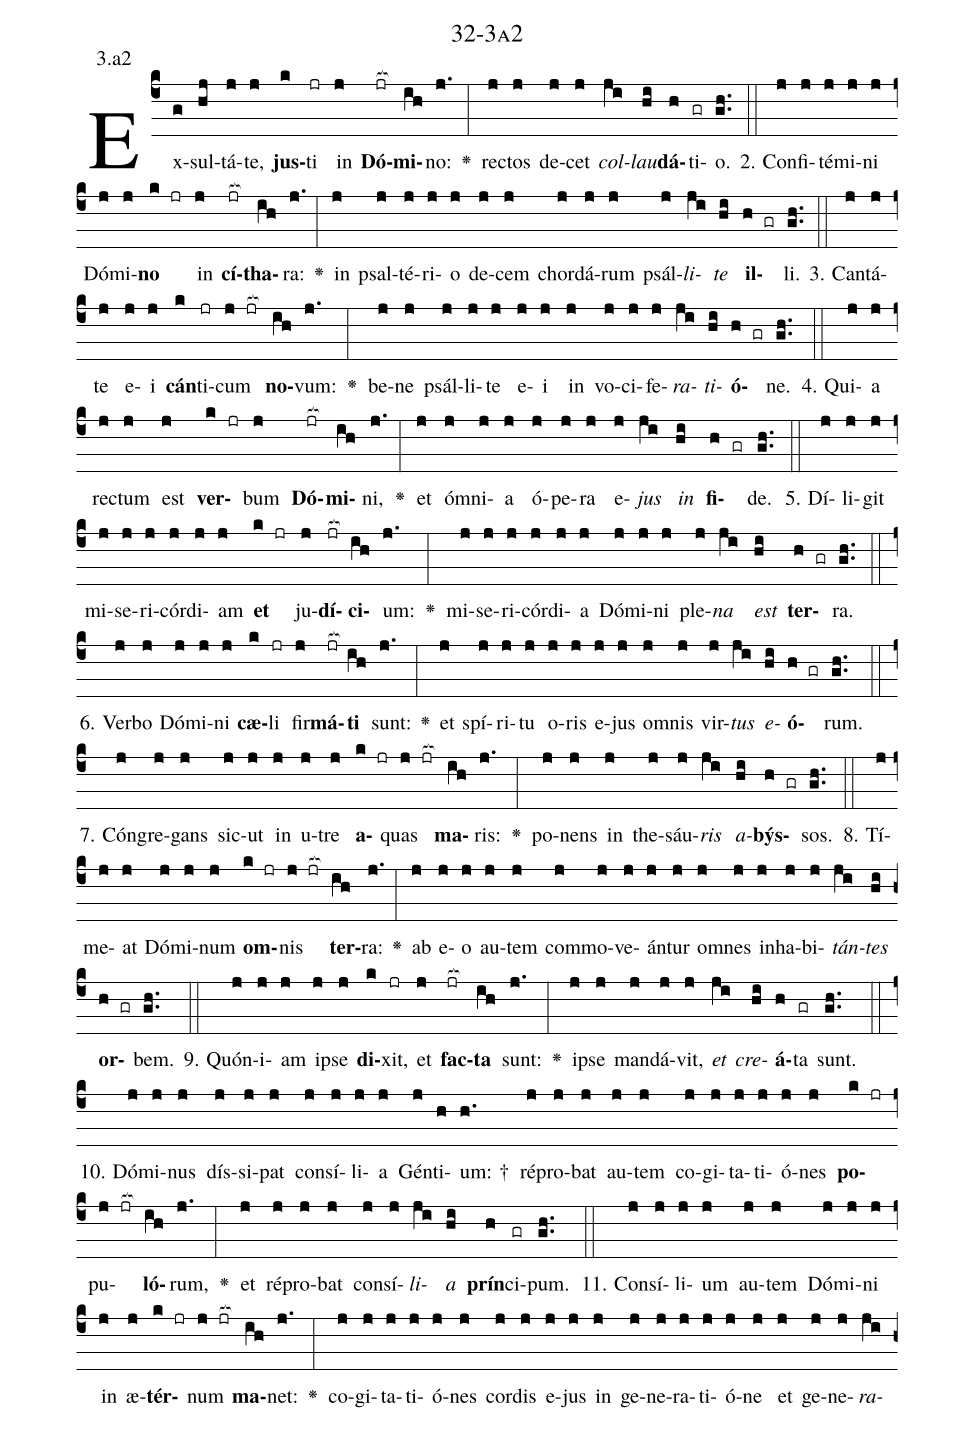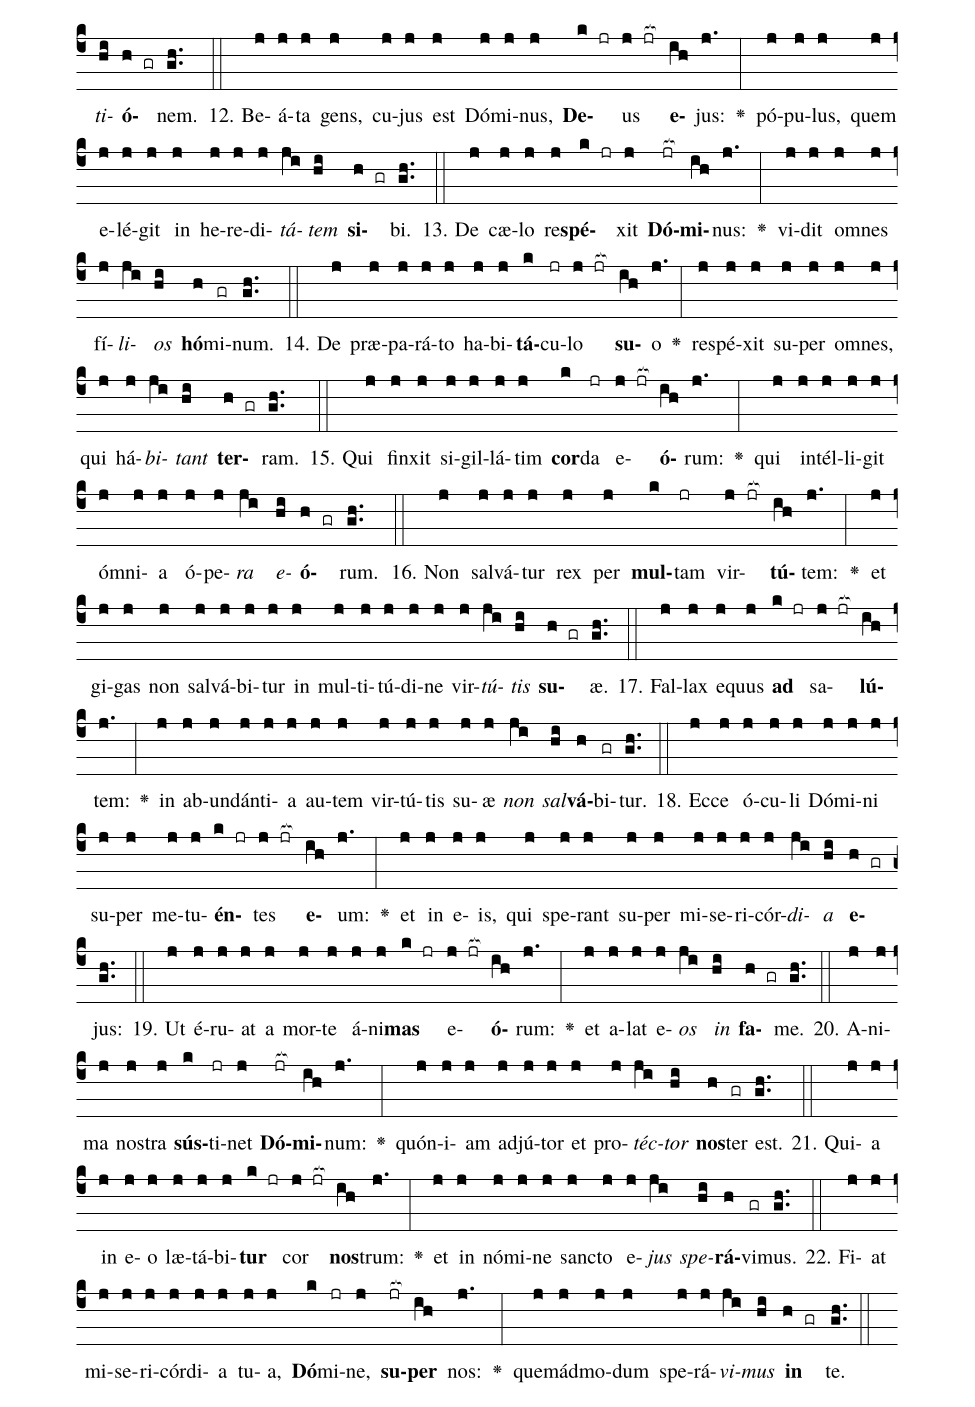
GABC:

name: 32-3a2;
annotation: 3.a2;
%%
(c4)Ex(g)sul(hj)tá(j)te,(j) <b>jus</b>(k)ti(jr) in(j) <b>Dó</b>(jr[ocb:1{])<b>mi</b>(ih[ocb:0}])no:(j.) <v>\greheightstar</v>(:) rec(j)tos(j) de(j)cet(j) <i>col</i>(ji)<i>lau</i>(hi)<b>dá</b>(h)ti(gr)o.(gh..) (::)
2. Con(j)fi(j)té(j)mi(j)ni(j) Dó(j)mi(j)<b>no</b>(k jr) in(j) <b>cí</b>(jr[ocb:1{])<b>tha</b>(ih[ocb:0}])ra:(j.) <v>\greheightstar</v>(:) in(j) psal(j)té(j)ri(j)o(j) de(j)cem(j) chor(j)dá(j)rum(j) psál(j)<i>li</i>(ji)<i>te</i>(hi) <b>il</b>(h gr)li.(gh..) (::)
3. Can(j)tá(j)te(j) e(j)i(j) <b>cán</b>(k)ti(jr)cum(j jr[ocb:1{]) <b>no</b>(ih[ocb:0}])vum:(j.) <v>\greheightstar</v>(:) be(j)ne(j) psál(j)li(j)te(j) e(j)i(j) in(j) vo(j)ci(j)fe(j)<i>ra</i>(ji)<i>ti</i>(hi)<b>ó</b>(h gr)ne.(gh..) (::)
4. Qui(j)a(j) rec(j)tum(j) est(j) <b>ver</b>(k jr)bum(j) <b>Dó</b>(jr[ocb:1{])<b>mi</b>(ih[ocb:0}])ni,(j.) <v>\greheightstar</v>(:) et(j) óm(j)ni(j)a(j) ó(j)pe(j)ra(j) e(j)<i>jus</i>(ji) <i>in</i>(hi) <b>fi</b>(h gr)de.(gh..) (::)
5. Dí(j)li(j)git(j) mi(j)se(j)ri(j)cór(j)di(j)am(j) <b>et</b>(k jr) ju(j)<b>dí</b>(jr[ocb:1{])<b>ci</b>(ih[ocb:0}])um:(j.) <v>\greheightstar</v>(:) mi(j)se(j)ri(j)cór(j)di(j)a(j) Dó(j)mi(j)ni(j) ple(j)<i>na</i>(ji) <i>est</i>(hi) <b>ter</b>(h gr)ra.(gh..) (::)
6. Ver(j)bo(j) Dó(j)mi(j)ni(j) <b>cæ</b>(k)li(jr) fir(j)<b>má</b>(jr[ocb:1{])<b>ti</b>(ih[ocb:0}]) sunt:(j.) <v>\greheightstar</v>(:) et(j) spí(j)ri(j)tu(j) o(j)ris(j) e(j)jus(j) om(j)nis(j) vir(j)<i>tus</i>(ji) <i>e</i>(hi)<b>ó</b>(h gr)rum.(gh..) (::)
7. Cón(j)gre(j)gans(j) sic(j)ut(j) in(j) u(j)tre(j) <b>a</b>(k jr)quas(j jr[ocb:1{]) <b>ma</b>(ih[ocb:0}])ris:(j.) <v>\greheightstar</v>(:) po(j)nens(j) in(j) the(j)sáu(j)<i>ris</i>(ji) <i>a</i>(hi)<b>býs</b>(h gr)sos.(gh..) (::)
8. Tí(j)me(j)at(j) Dó(j)mi(j)num(j) <b>om</b>(k jr)nis(j jr[ocb:1{]) <b>ter</b>(ih[ocb:0}])ra:(j.) <v>\greheightstar</v>(:) ab(j) e(j)o(j) au(j)tem(j) com(j)mo(j)ve(j)án(j)tur(j) om(j)nes(j) in(j)ha(j)bi(j)<i>tán</i>(ji)<i>tes</i>(hi) <b>or</b>(h gr)bem.(gh..) (::)
9. Quón(j)i(j)am(j) ip(j)se(j) <b>di</b>(k)xit,(jr) et(j) <b>fac</b>(jr[ocb:1{])<b>ta</b>(ih[ocb:0}]) sunt:(j.) <v>\greheightstar</v>(:) ip(j)se(j) man(j)dá(j)vit,(j) <i>et</i>(ji) <i>cre</i>(hi)<b>á</b>(h)ta(gr) sunt.(gh..) (::)
10. Dó(j)mi(j)nus(j) dís(j)si(j)pat(j) con(j)sí(j)li(j)a(j) Gén(j)ti(h)um: †(h.) ré(j)pro(j)bat(j) au(j)tem(j) co(j)gi(j)ta(j)ti(j)ó(j)nes(j) <b>po</b>(k jr)pu(j jr[ocb:1{])<b>ló</b>(ih[ocb:0}])rum,(j.) <v>\greheightstar</v>(:) et(j) ré(j)pro(j)bat(j) con(j)sí(j)<i>li</i>(ji)<i>a</i>(hi) <b>prín</b>(h)ci(gr)pum.(gh..) (::)
11. Con(j)sí(j)li(j)um(j) au(j)tem(j) Dó(j)mi(j)ni(j) in(j) æ(j)<b>tér</b>(k jr)num(j jr[ocb:1{]) <b>ma</b>(ih[ocb:0}])net:(j.) <v>\greheightstar</v>(:) co(j)gi(j)ta(j)ti(j)ó(j)nes(j) cor(j)dis(j) e(j)jus(j) in(j) ge(j)ne(j)ra(j)ti(j)ó(j)ne(j) et(j) ge(j)ne(j)<i>ra</i>(ji)<i>ti</i>(hi)<b>ó</b>(h gr)nem.(gh..) (::)
12. Be(j)á(j)ta(j) gens,(j) cu(j)jus(j) est(j) Dó(j)mi(j)nus,(j) <b>De</b>(k jr)us(j jr[ocb:1{]) <b>e</b>(ih[ocb:0}])jus:(j.) <v>\greheightstar</v>(:) pó(j)pu(j)lus,(j) quem(j) e(j)lé(j)git(j) in(j) he(j)re(j)di(j)<i>tá</i>(ji)<i>tem</i>(hi) <b>si</b>(h gr)bi.(gh..) (::)
13. De(j) cæ(j)lo(j) re(j)<b>spé</b>(k jr)xit(j) <b>Dó</b>(jr[ocb:1{])<b>mi</b>(ih[ocb:0}])nus:(j.) <v>\greheightstar</v>(:) vi(j)dit(j) om(j)nes(j) fí(j)<i>li</i>(ji)<i>os</i>(hi) <b>hó</b>(h)mi(gr)num.(gh..) (::)
14. De(j) præ(j)pa(j)rá(j)to(j) ha(j)bi(j)<b>tá</b>(k)cu(jr)lo(j jr[ocb:1{]) <b>su</b>(ih[ocb:0}])o(j.) <v>\greheightstar</v>(:) re(j)spé(j)xit(j) su(j)per(j) om(j)nes,(j) qui(j) há(j)<i>bi</i>(ji)<i>tant</i>(hi) <b>ter</b>(h gr)ram.(gh..) (::)
15. Qui(j) fin(j)xit(j) si(j)gil(j)lá(j)tim(j) <b>cor</b>(k)da(jr) e(j jr[ocb:1{])<b>ó</b>(ih[ocb:0}])rum:(j.) <v>\greheightstar</v>(:) qui(j) in(j)tél(j)li(j)git(j) óm(j)ni(j)a(j) ó(j)pe(j)<i>ra</i>(ji) <i>e</i>(hi)<b>ó</b>(h gr)rum.(gh..) (::)
16. Non(j) sal(j)vá(j)tur(j) rex(j) per(j) <b>mul</b>(k)tam(jr) vir(j jr[ocb:1{])<b>tú</b>(ih[ocb:0}])tem:(j.) <v>\greheightstar</v>(:) et(j) gi(j)gas(j) non(j) sal(j)vá(j)bi(j)tur(j) in(j) mul(j)ti(j)tú(j)di(j)ne(j) vir(j)<i>tú</i>(ji)<i>tis</i>(hi) <b>su</b>(h gr)æ.(gh..) (::)
17. Fal(j)lax(j) e(j)quus(j) <b>ad</b>(k jr) sa(j jr[ocb:1{])<b>lú</b>(ih[ocb:0}])tem:(j.) <v>\greheightstar</v>(:) in(j) ab(j)un(j)dán(j)ti(j)a(j) au(j)tem(j) vir(j)tú(j)tis(j) su(j)æ(j) <i>non</i>(ji) <i>sal</i>(hi)<b>vá</b>(h)bi(gr)tur.(gh..) (::)
18. Ec(j)ce(j) ó(j)cu(j)li(j) Dó(j)mi(j)ni(j) su(j)per(j) me(j)tu(j)<b>én</b>(k jr)tes(j jr[ocb:1{]) <b>e</b>(ih[ocb:0}])um:(j.) <v>\greheightstar</v>(:) et(j) in(j) e(j)is,(j) qui(j) spe(j)rant(j) su(j)per(j) mi(j)se(j)ri(j)cór(j)<i>di</i>(ji)<i>a</i>(hi) <b>e</b>(h gr)jus:(gh..) (::)
19. Ut(j) é(j)ru(j)at(j) a(j) mor(j)te(j) á(j)ni(j)<b>mas</b>(k jr) e(j jr[ocb:1{])<b>ó</b>(ih[ocb:0}])rum:(j.) <v>\greheightstar</v>(:) et(j) a(j)lat(j) e(j)<i>os</i>(ji) <i>in</i>(hi) <b>fa</b>(h gr)me.(gh..) (::)
20. A(j)ni(j)ma(j) nos(j)tra(j) <b>sús</b>(k)ti(jr)net(j) <b>Dó</b>(jr[ocb:1{])<b>mi</b>(ih[ocb:0}])num:(j.) <v>\greheightstar</v>(:) quón(j)i(j)am(j) ad(j)jú(j)tor(j) et(j) pro(j)<i>téc</i>(ji)<i>tor</i>(hi) <b>nos</b>(h)ter(gr) est.(gh..) (::)
21. Qui(j)a(j) in(j) e(j)o(j) læ(j)tá(j)bi(j)<b>tur</b>(k jr) cor(j jr[ocb:1{]) <b>nos</b>(ih[ocb:0}])trum:(j.) <v>\greheightstar</v>(:) et(j) in(j) nó(j)mi(j)ne(j) sanc(j)to(j) e(j)<i>jus</i>(ji) <i>spe</i>(hi)<b>rá</b>(h)vi(gr)mus.(gh..) (::)
22. Fi(j)at(j) mi(j)se(j)ri(j)cór(j)di(j)a(j) tu(j)a,(j) <b>Dó</b>(k)mi(jr)ne,(j) <b>su</b>(jr[ocb:1{])<b>per</b>(ih[ocb:0}]) nos:(j.) <v>\greheightstar</v>(:) quem(j)ád(j)mo(j)dum(j) spe(j)rá(j)<i>vi</i>(ji)<i>mus</i>(hi) <b>in</b>(h gr) te.(gh..) (::)
